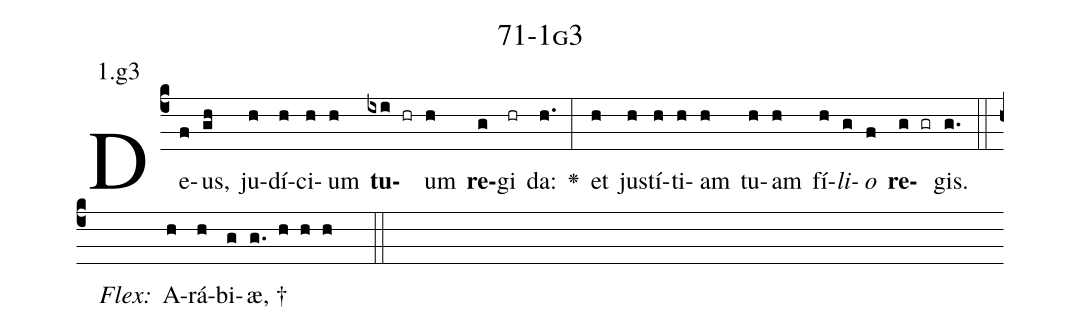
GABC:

name: 71-1g3;
annotation: 1.g3;
%%
(c4)De(f)us,(gh) ju(h)dí(h)ci(h)um(h) <b>tu</b>(ixi hr)um(h) <b>re</b>(g)gi(hr) da:(h.) <v>\greheightstar</v>(:) et(h) jus(h)tí(h)ti(h)am(h) tu(h)am(h) fí(h)<i>li</i>(g)<i>o</i>(f) <b>re</b>(g gr)gis.(g.) (::)
<i>Flex:</i>()  A(h)rá(h)bi(g)æ, †(g. h h h  ::)

%E(h) u(h) o(g) u(f) a(g) e.(g.) (::)
